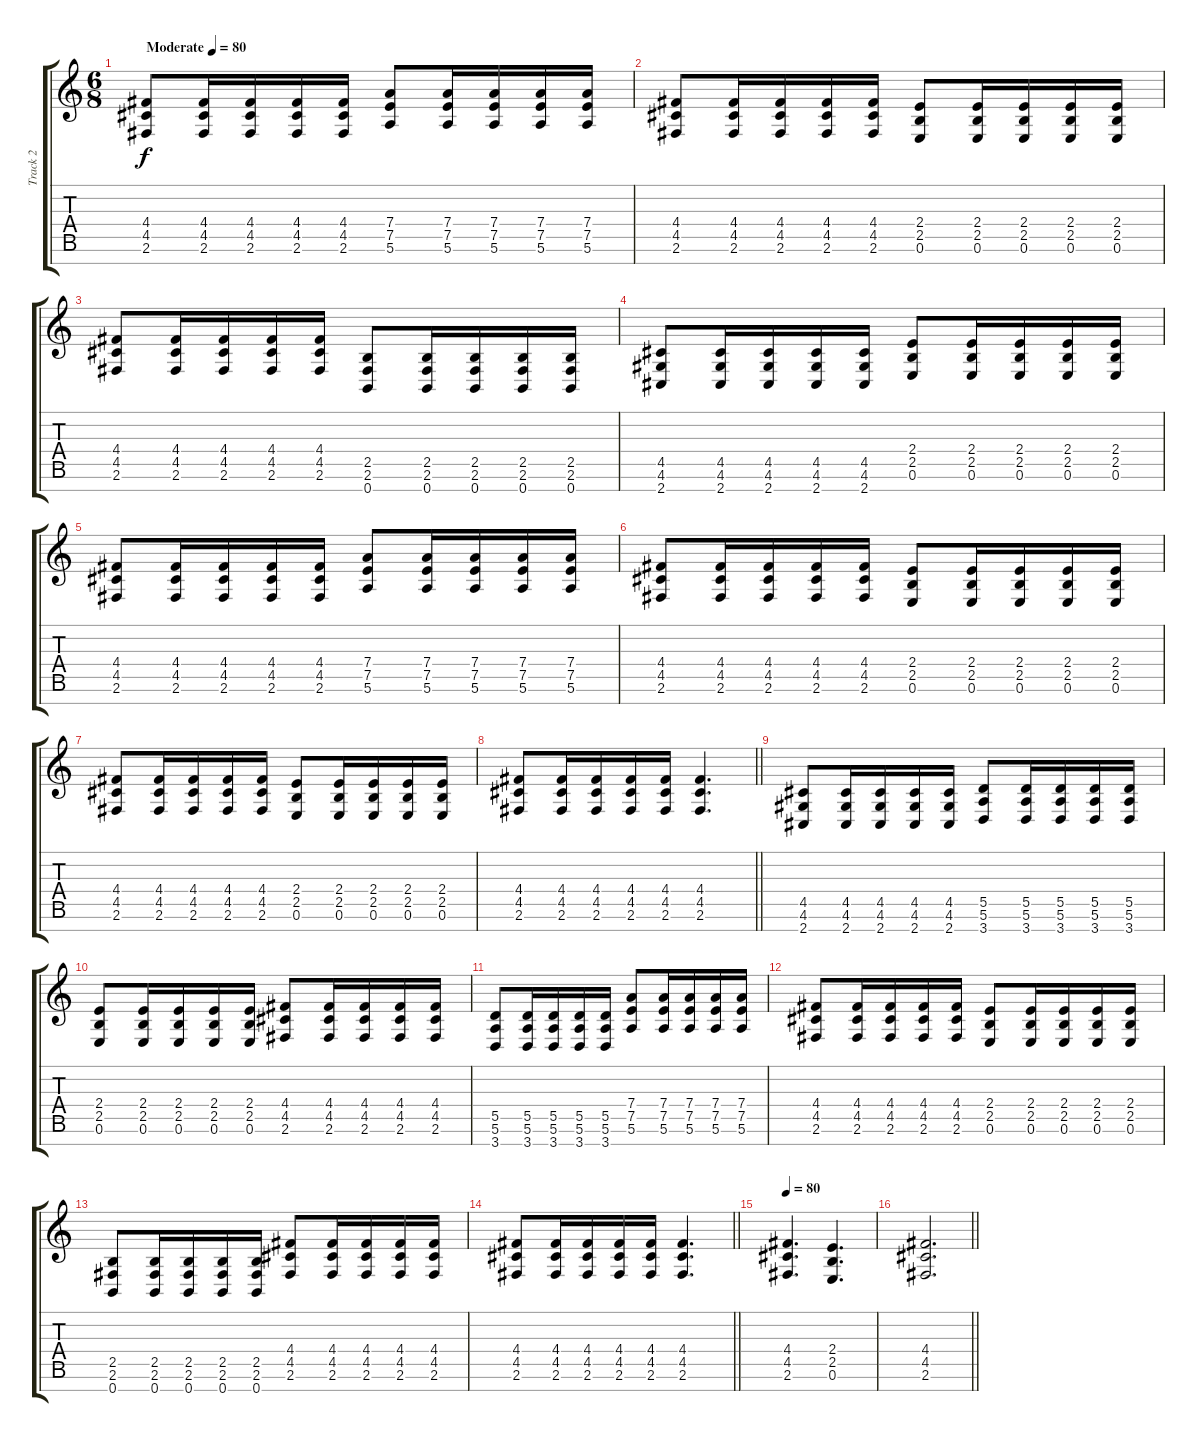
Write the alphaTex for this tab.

\track ("Track 2" "Track 2") {instrument distortionguitar}
\staff {score tabs}
\tuning (E4 B3 G3 D3 A2 E2 B1) {hide}
\ts (6 8)
\tempo (80 "Moderate")
\clef g2
\ks c
(4.4 4.5 2.6).8{dy f instrument distortionguitar} (4.4 4.5 2.6).16 (4.4 4.5 2.6).16 (4.4 4.5 2.6).16 (4.4 4.5 2.6).16 (7.4 7.5 5.6).8 (7.4 7.5 5.6).16 (7.4 7.5 5.6).16 (7.4 7.5 5.6).16 (7.4 7.5 5.6).16 |
(4.4 4.5 2.6).8 (4.4 4.5 2.6).16 (4.4 4.5 2.6).16 (4.4 4.5 2.6).16 (4.4 4.5 2.6).16 (2.4 2.5 0.6).8 (2.4 2.5 0.6).16 (2.4 2.5 0.6).16 (2.4 2.5 0.6).16 (2.4 2.5 0.6).16 |
(4.4 4.5 2.6).8 (4.4 4.5 2.6).16 (4.4 4.5 2.6).16 (4.4 4.5 2.6).16 (4.4 4.5 2.6).16 (2.5 2.6 0.7).8 (2.5 2.6 0.7).16 (2.5 2.6 0.7).16 (2.5 2.6 0.7).16 (2.5 2.6 0.7).16 |
(4.5 4.6 2.7).8 (4.5 4.6 2.7).16 (4.5 4.6 2.7).16 (4.5 4.6 2.7).16 (4.5 4.6 2.7).16 (2.4 2.5 0.6).8 (2.4 2.5 0.6).16 (2.4 2.5 0.6).16 (2.4 2.5 0.6).16 (2.4 2.5 0.6).16 |
(4.4 4.5 2.6).8 (4.4 4.5 2.6).16 (4.4 4.5 2.6).16 (4.4 4.5 2.6).16 (4.4 4.5 2.6).16 (7.4 7.5 5.6).8 (7.4 7.5 5.6).16 (7.4 7.5 5.6).16 (7.4 7.5 5.6).16 (7.4 7.5 5.6).16 |
(4.4 4.5 2.6).8 (4.4 4.5 2.6).16 (4.4 4.5 2.6).16 (4.4 4.5 2.6).16 (4.4 4.5 2.6).16 (2.4 2.5 0.6).8 (2.4 2.5 0.6).16 (2.4 2.5 0.6).16 (2.4 2.5 0.6).16 (2.4 2.5 0.6).16 |
(4.4 4.5 2.6).8 (4.4 4.5 2.6).16 (4.4 4.5 2.6).16 (4.4 4.5 2.6).16 (4.4 4.5 2.6).16 (2.4 2.5 0.6).8 (2.4 2.5 0.6).16 (2.4 2.5 0.6).16 (2.4 2.5 0.6).16 (2.4 2.5 0.6).16 |
\barLineRight lightlight
(4.4 4.5 2.6).8 (4.4 4.5 2.6).16 (4.4 4.5 2.6).16 (4.4 4.5 2.6).16 (4.4 4.5 2.6).16 (4.4 4.5 2.6).4{d} |
(4.5 4.6 2.7).8 (4.5 4.6 2.7).16 (4.5 4.6 2.7).16 (4.5 4.6 2.7).16 (4.5 4.6 2.7).16 (5.5 5.6 3.7).8 (5.5 5.6 3.7).16 (5.5 5.6 3.7).16 (5.5 5.6 3.7).16 (5.5 5.6 3.7).16 |
(2.4 2.5 0.6).8 (2.4 2.5 0.6).16 (2.4 2.5 0.6).16 (2.4 2.5 0.6).16 (2.4 2.5 0.6).16 (4.4 4.5 2.6).8 (4.4 4.5 2.6).16 (4.4 4.5 2.6).16 (4.4 4.5 2.6).16 (4.4 4.5 2.6).16 |
(5.5 5.6 3.7).8 (5.5 5.6 3.7).16 (5.5 5.6 3.7).16 (5.5 5.6 3.7).16 (5.5 5.6 3.7).16 (7.4 7.5 5.6).8 (7.4 7.5 5.6).16 (7.4 7.5 5.6).16 (7.4 7.5 5.6).16 (7.4 7.5 5.6).16 |
(4.4 4.5 2.6).8 (4.4 4.5 2.6).16 (4.4 4.5 2.6).16 (4.4 4.5 2.6).16 (4.4 4.5 2.6).16 (2.4 2.5 0.6).8 (2.4 2.5 0.6).16 (2.4 2.5 0.6).16 (2.4 2.5 0.6).16 (2.4 2.5 0.6).16 |
(2.5 2.6 0.7).8 (2.5 2.6 0.7).16 (2.5 2.6 0.7).16 (2.5 2.6 0.7).16 (2.5 2.6 0.7).16 (4.4 4.5 2.6).8 (4.4 4.5 2.6).16 (4.4 4.5 2.6).16 (4.4 4.5 2.6).16 (4.4 4.5 2.6).16 |
\barLineRight lightlight
(4.4 4.5 2.6).8 (4.4 4.5 2.6).16 (4.4 4.5 2.6).16 (4.4 4.5 2.6).16 (4.4 4.5 2.6).16 (4.4 4.5 2.6).4{d} |
\tempo 80
(4.4 4.5 2.6).4{d} (2.4 2.5 0.6).4{d} |
\barLineRight lightlight
(4.4 4.5 2.6).2{d}
